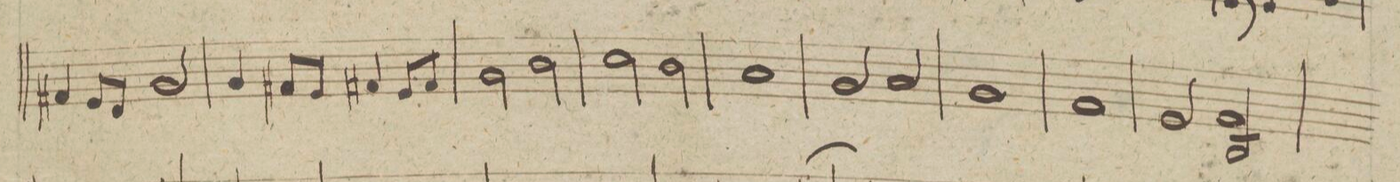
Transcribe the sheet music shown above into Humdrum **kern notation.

**kern	**dynam
*I"Violino 2do	*
*clefG2	*
*k[]	*
*met(c|)	*
*M2/2	*
4f#X/	.
8e/L	.
8d/J	.
2g/	.
=144	=144
4g/	.
8f#X/L	.
8e/J	.
4f#X/	.
8e/L	.
8f#/J	.
=145	=145
2g\	.
2b\	.
=146	=146
2cc\	.
2b\	.
=147	=147
1a/	.
=148	=148
2g/	.
2a/	.
=149	=149
1g/	.
=150	=150
1f/	.
=151	=151
2e/	.
2f/ 2B/	.
=152	=152
*-	*-
